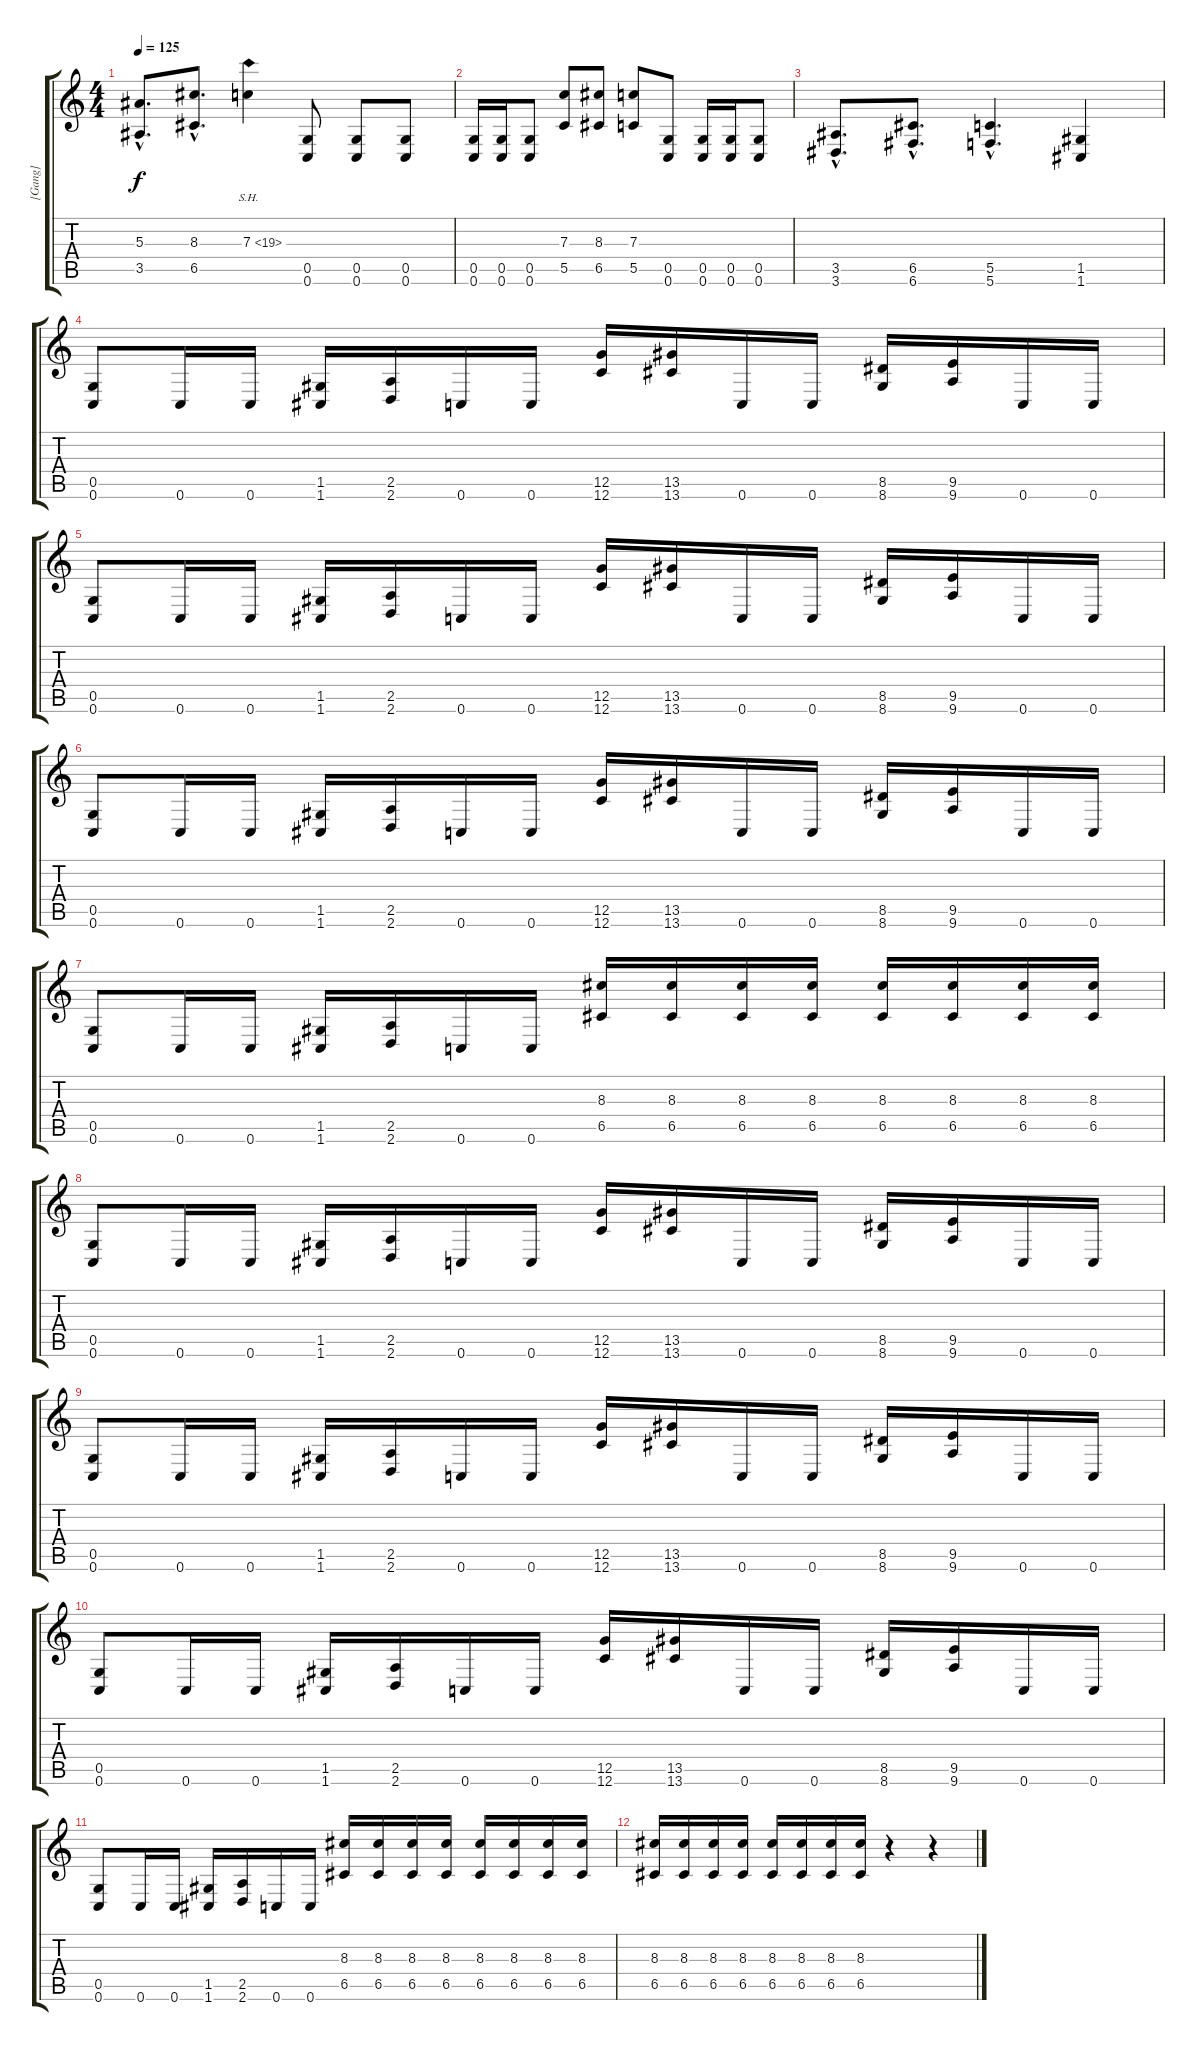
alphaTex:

\track ("[Gang]" "[Gang]") {instrument distortionguitar}
\staff {score tabs}
\tuning (D4 A3 F3 C3 G2 C2) {hide}
\ts (4 4)
\tempo 125
\clef g2
\ks c
(5.3{hac} 3.5{hac}).8{d dy f} (8.3{hac} 6.5{hac}).8{d} 7.3{sh 12}.4 (0.5 0.6).8 (0.5 0.6).8 (0.5 0.6).8 |
(0.5 0.6).16 (0.5 0.6).16 (0.5 0.6).8 (7.3 5.5).8 (8.3 6.5).8 (7.3 5.5).8 (0.5 0.6).8 (0.5 0.6).16 (0.5 0.6).16 (0.5 0.6).8 |
(3.5{hac} 3.6{hac}).8{d} (6.5{hac} 6.6{hac}).8{d} (5.5{hac} 5.6{hac}).4{d} (1.5 1.6).4 |
(0.5 0.6).8 0.6.16 0.6.16 (1.5 1.6).16 (2.5 2.6).16 0.6.16 0.6.16 (12.5 12.6).16 (13.5 13.6).16 0.6.16 0.6.16 (8.5 8.6).16 (9.5 9.6).16 0.6.16 0.6.16 |
(0.5 0.6).8 0.6.16 0.6.16 (1.5 1.6).16 (2.5 2.6).16 0.6.16 0.6.16 (12.5 12.6).16 (13.5 13.6).16 0.6.16 0.6.16 (8.5 8.6).16 (9.5 9.6).16 0.6.16 0.6.16 |
(0.5 0.6).8 0.6.16 0.6.16 (1.5 1.6).16 (2.5 2.6).16 0.6.16 0.6.16 (12.5 12.6).16 (13.5 13.6).16 0.6.16 0.6.16 (8.5 8.6).16 (9.5 9.6).16 0.6.16 0.6.16 |
(0.5 0.6).8 0.6.16 0.6.16 (1.5 1.6).16 (2.5 2.6).16 0.6.16 0.6.16 (8.3 6.5).16 (8.3 6.5).16 (8.3 6.5).16 (8.3 6.5).16 (8.3 6.5).16 (8.3 6.5).16 (8.3 6.5).16 (8.3 6.5).16 |
(0.5 0.6).8 0.6.16 0.6.16 (1.5 1.6).16 (2.5 2.6).16 0.6.16 0.6.16 (12.5 12.6).16 (13.5 13.6).16 0.6.16 0.6.16 (8.5 8.6).16 (9.5 9.6).16 0.6.16 0.6.16 |
(0.5 0.6).8 0.6.16 0.6.16 (1.5 1.6).16 (2.5 2.6).16 0.6.16 0.6.16 (12.5 12.6).16 (13.5 13.6).16 0.6.16 0.6.16 (8.5 8.6).16 (9.5 9.6).16 0.6.16 0.6.16 |
(0.5 0.6).8 0.6.16 0.6.16 (1.5 1.6).16 (2.5 2.6).16 0.6.16 0.6.16 (12.5 12.6).16 (13.5 13.6).16 0.6.16 0.6.16 (8.5 8.6).16 (9.5 9.6).16 0.6.16 0.6.16 |
(0.5 0.6).8 0.6.16 0.6.16 (1.5 1.6).16 (2.5 2.6).16 0.6.16 0.6.16 (8.3 6.5).16 (8.3 6.5).16 (8.3 6.5).16 (8.3 6.5).16 (8.3 6.5).16 (8.3 6.5).16 (8.3 6.5).16 (8.3 6.5).16 |
(8.3 6.5).16 (8.3 6.5).16 (8.3 6.5).16 (8.3 6.5).16 (8.3 6.5).16 (8.3 6.5).16 (8.3 6.5).16 (8.3 6.5).16 r.4 r.4
